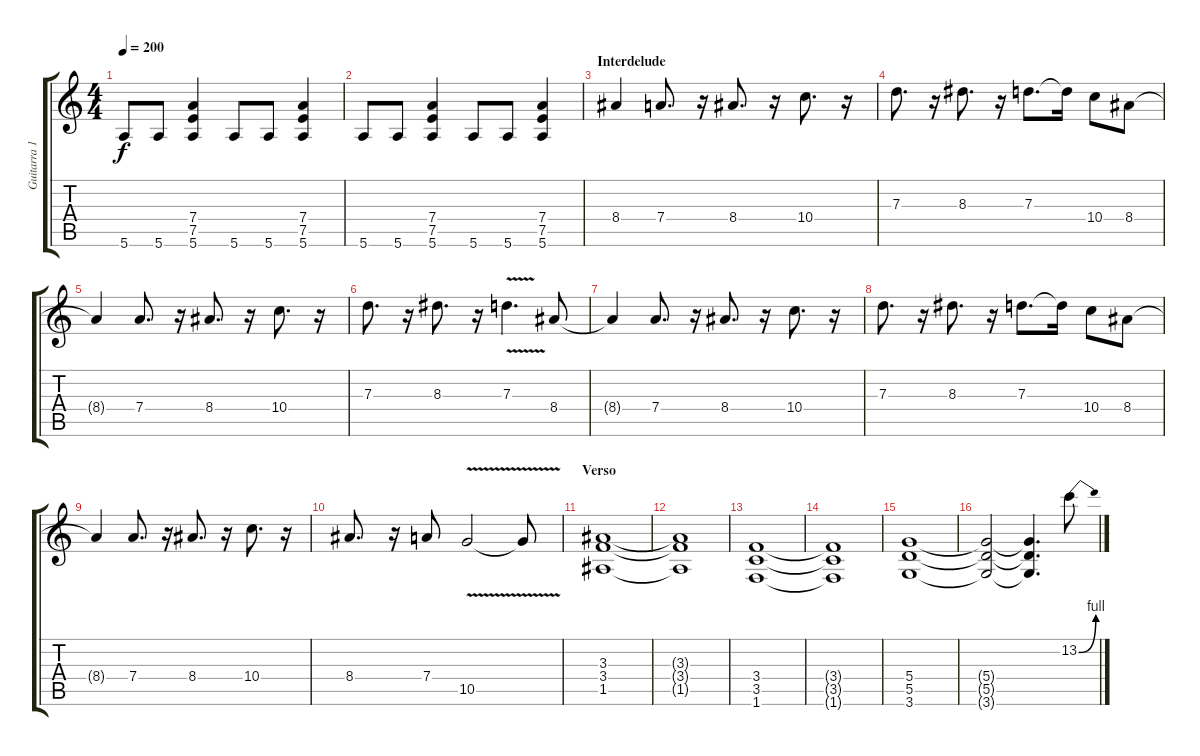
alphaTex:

\track ("Guitarra 1" "Guitarra 1") {instrument overdrivenguitar}
\staff {score tabs}
\tuning (E4 B3 G3 D3 A2 E2) {hide}
\ts (4 4)
\tempo 200
\clef g2
\ks c
5.6.8{dy f} 5.6.8 (7.4 7.5 5.6).4 5.6.8 5.6.8 (7.4 7.5 5.6).4 |
5.6.8 5.6.8 (7.4 7.5 5.6).4 5.6.8 5.6.8 (7.4 7.5 5.6).4 |
\section ("" "Interdelude")
8.4.4 7.4.8{d} r.16 8.4.8{d} r.16 10.4.8{d} r.16 |
7.3.8{d} r.16 8.3.8{d} r.16 7.3.8{d} 7.3{t}.16 10.4.8 8.4.8 |
8.4{t}.4 7.4.8{d} r.16 8.4.8{d} r.16 10.4.8{d} r.16 |
7.3.8{d} r.16 8.3.8{d} r.16 7.3{v}.4{d} 8.4.8 |
8.4{t}.4 7.4.8{d} r.16 8.4.8{d} r.16 10.4.8{d} r.16 |
7.3.8{d} r.16 8.3.8{d} r.16 7.3.8{d} 7.3{t}.16 10.4.8 8.4.8 |
8.4{t}.4 7.4.8{d} r.16 8.4.8{d} r.16 10.4.8{d} r.16 |
8.4.8{d} r.16 7.4.8 10.5{v}.2 10.5{t}.8 |
\section ("" "Verso")
(3.3 3.4 1.5).1 |
(3.3{t} 3.4{t} 1.5{t}).1 |
(3.4 3.5 1.6).1 |
(3.4{t} 3.5{t} 1.6{t}).1 |
(5.4 5.5 3.6).1 |
(5.4{t} 5.5{t} 3.6{t}).2 (5.4{t} 5.5{t} 3.6{t}).4{d} 13.2{be (bend 0 0 60 4)}.8
